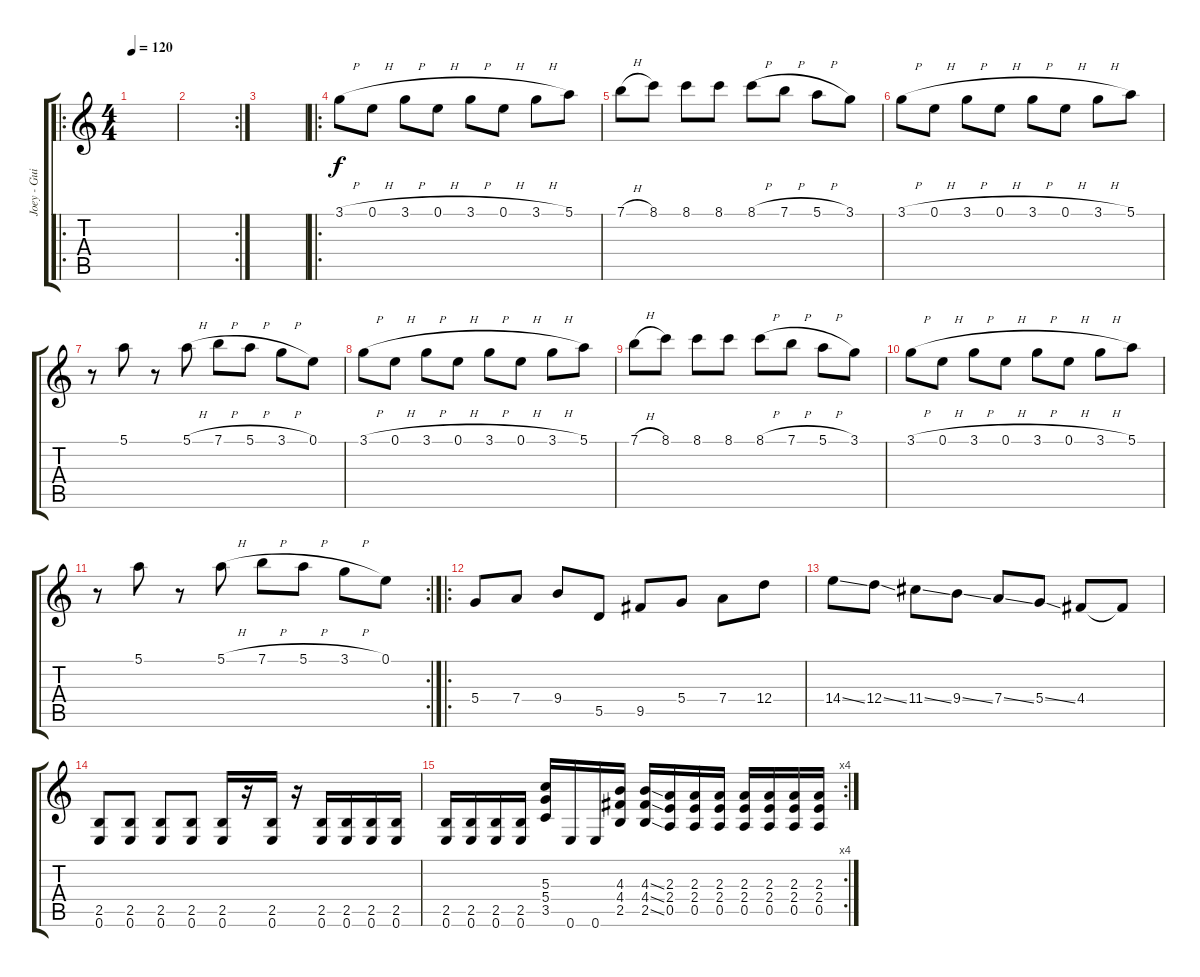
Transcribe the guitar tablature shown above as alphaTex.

\track ("Joey - Guitar" "Joey - Gui") {instrument overdrivenguitar}
\staff {score tabs}
\tuning (E4 B3 G3 D3 A2 E2) {hide}
\ro
\ts (4 4)
\tempo 120
\clef g2
\ks c
|
\rc 2
|
|
\ro
3.1{h}.8 0.1{h}.8 3.1{h}.8 0.1{h}.8 3.1{h}.8 0.1{h}.8 3.1{h}.8 5.1.8 |
7.1{h}.8 8.1.8 8.1.8 8.1.8 8.1{h}.8 7.1{h}.8 5.1{h}.8 3.1.8 |
3.1{h}.8 0.1{h}.8 3.1{h}.8 0.1{h}.8 3.1{h}.8 0.1{h}.8 3.1{h}.8 5.1.8 |
r.8 5.1.8 r.8 5.1{h}.8 7.1{h}.8 5.1{h}.8 3.1{h}.8 0.1.8 |
3.1{h}.8 0.1{h}.8 3.1{h}.8 0.1{h}.8 3.1{h}.8 0.1{h}.8 3.1{h}.8 5.1.8 |
7.1{h}.8 8.1.8 8.1.8 8.1.8 8.1{h}.8 7.1{h}.8 5.1{h}.8 3.1.8 |
3.1{h}.8 0.1{h}.8 3.1{h}.8 0.1{h}.8 3.1{h}.8 0.1{h}.8 3.1{h}.8 5.1.8 |
\rc 2
r.8 5.1.8 r.8 5.1{h}.8 7.1{h}.8 5.1{h}.8 3.1{h}.8 0.1.8 |
\ro
5.4.8 7.4.8 9.4.8 5.5.8 9.5.8 5.4.8 7.4.8 12.4.8 |
14.4{ss}.8 12.4{ss}.8 11.4{ss}.8 9.4{ss}.8 7.4{ss}.8 5.4{ss}.8 4.4.8 4.4{t}.8 |
(2.5 0.6).8 (2.5 0.6).8 (2.5 0.6).8 (2.5 0.6).8 (2.5 0.6).16 r.16 (2.5 0.6).16 r.16 (2.5 0.6).16 (2.5 0.6).16 (2.5 0.6).16 (2.5 0.6).16 |
\rc 4
(2.5 0.6).16 (2.5 0.6).16 (2.5 0.6).16 (2.5 0.6).16 (5.3 5.4 3.5).16 0.6.16 0.6.16 (4.3 4.4 2.5).16 (4.3{ss} 4.4{ss} 2.5{ss}).16 (2.3 2.4 0.5).16 (2.3 2.4 0.5).16 (2.3 2.4 0.5).16 (2.3 2.4 0.5).16 (2.3 2.4 0.5).16 (2.3 2.4 0.5).16 (2.3 2.4 0.5).16
